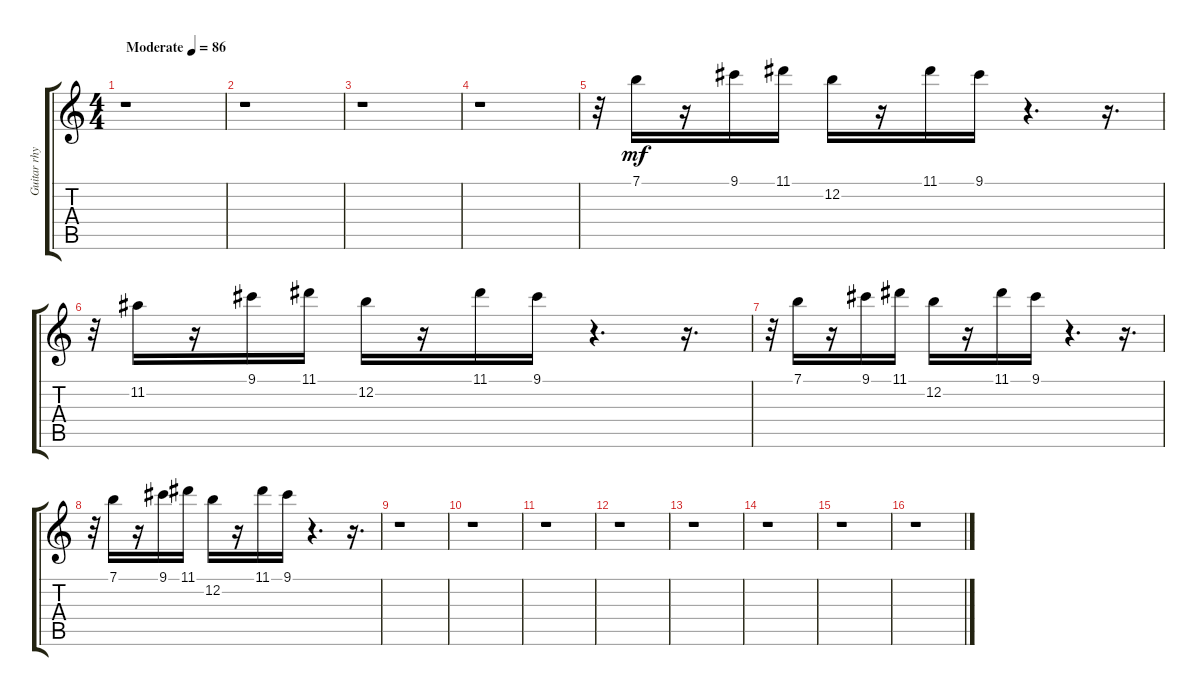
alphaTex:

\track ("Guitar rhythmic motif" "Guitar rhy") {instrument overdrivenguitar}
\staff {score tabs}
\tuning (E4 B3 G3 D3 A2 E2) {hide}
\ts (4 4)
\tempo (86 "Moderate")
\clef g2
\ks c
r.1{dy mf instrument overdrivenguitar} |
r.1 |
r.1 |
r.1 |
r.32 7.1.16 r.16 9.1.16 11.1.16 12.2.16 r.16 11.1.16 9.1.16 r.4{d} r.16{d} |
r.32 11.2.16 r.16 9.1.16 11.1.16 12.2.16 r.16 11.1.16 9.1.16 r.4{d} r.16{d} |
r.32 7.1.16 r.16 9.1.16 11.1.16 12.2.16 r.16 11.1.16 9.1.16 r.4{d} r.16{d} |
r.32 7.1.16 r.16 9.1.16 11.1.16 12.2.16 r.16 11.1.16 9.1.16 r.4{d} r.16{d} |
r.1 |
r.1 |
r.1 |
r.1 |
r.1 |
r.1 |
r.1 |
r.1
